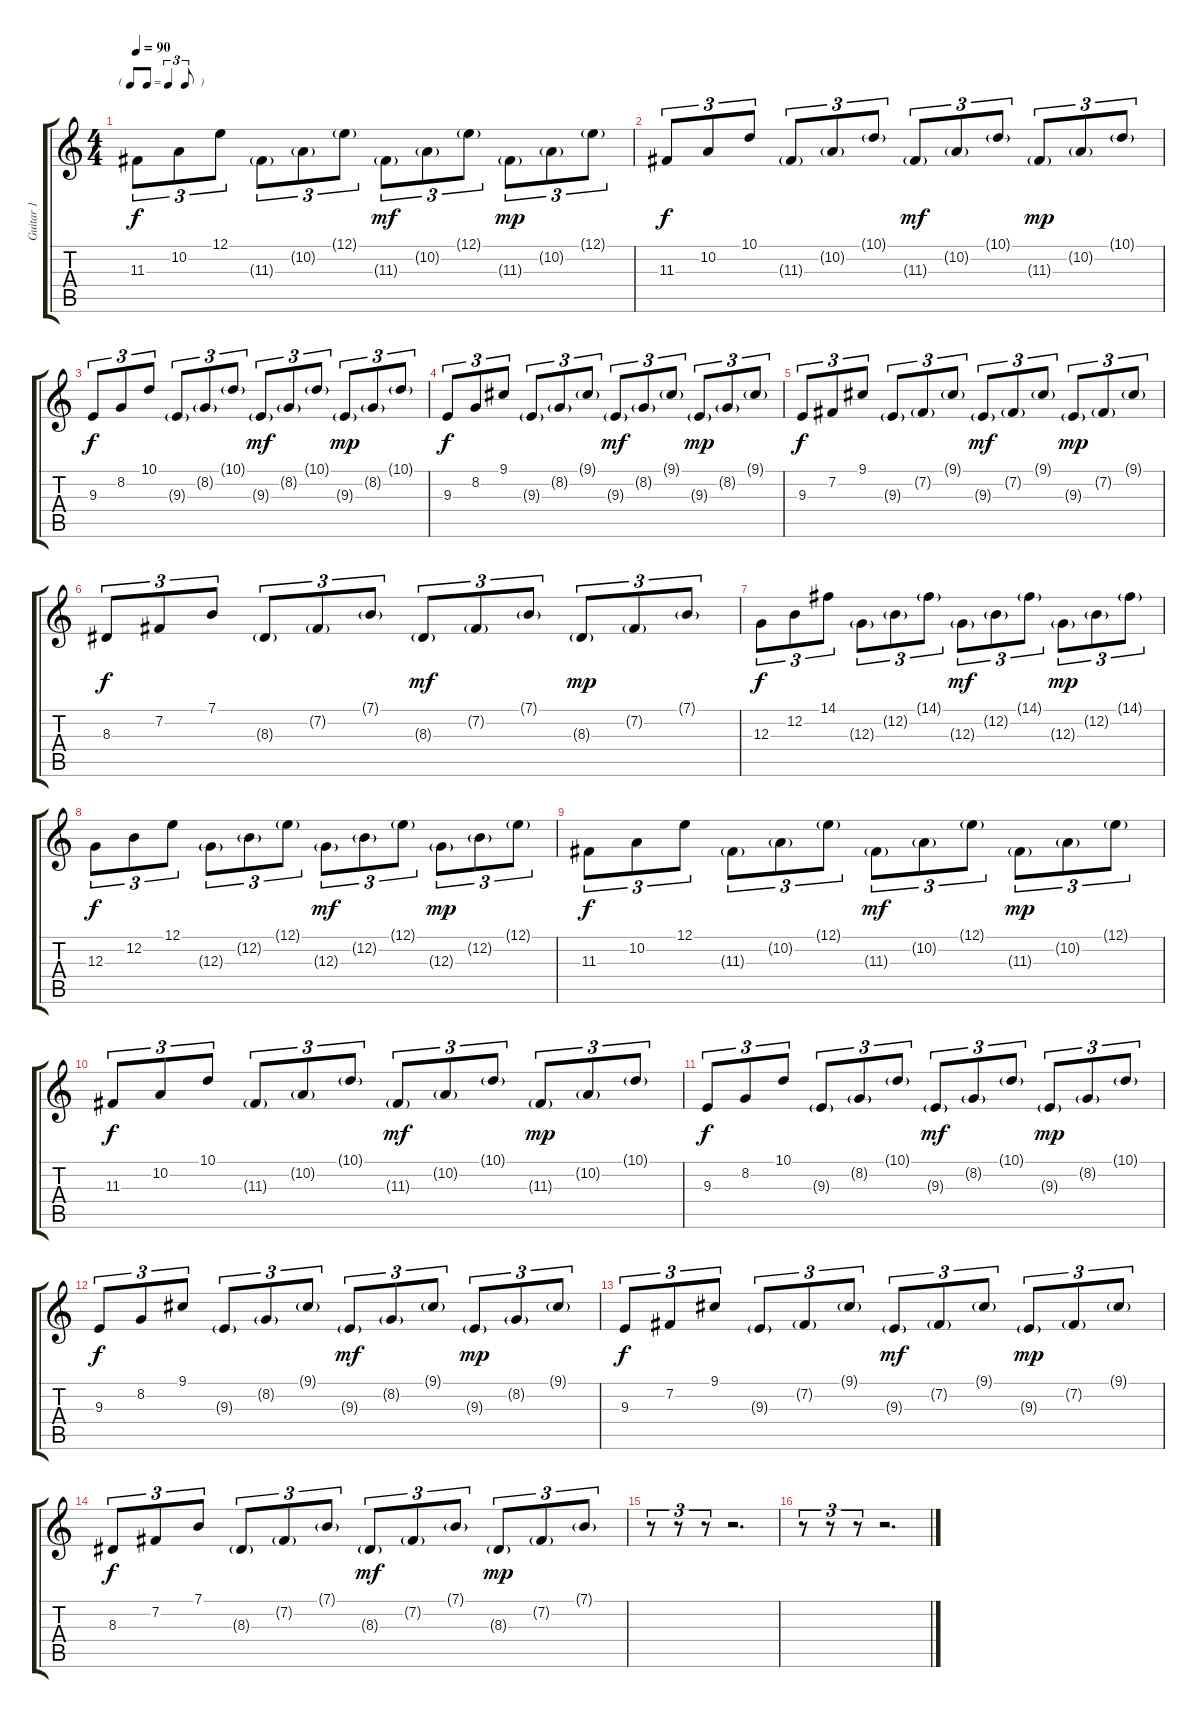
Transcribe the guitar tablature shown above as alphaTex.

\track ("Guitar 1" "Guitar 1") {instrument harpsichord}
\staff {score tabs}
\tuning (E4 B3 G3 D3 A2 E2) {hide}
\ts (4 4)
\tf triplet8th
\tempo 90
\clef g2
\ks c
11.3.8{tu (3 2) dy f} 10.2.8{tu (3 2)} 12.1.8{tu (3 2)} 11.3{g}.8{tu (3 2)} 10.2{g}.8{tu (3 2)} 12.1{g}.8{tu (3 2)} 11.3{g}.8{tu (3 2) dy mf} 10.2{g}.8{tu (3 2)} 12.1{g}.8{tu (3 2)} 11.3{g}.8{tu (3 2) dy mp} 10.2{g}.8{tu (3 2)} 12.1{g}.8{tu (3 2)} |
11.3.8{tu (3 2) dy f} 10.2.8{tu (3 2)} 10.1.8{tu (3 2)} 11.3{g}.8{tu (3 2)} 10.2{g}.8{tu (3 2)} 10.1{g}.8{tu (3 2)} 11.3{g}.8{tu (3 2) dy mf} 10.2{g}.8{tu (3 2)} 10.1{g}.8{tu (3 2)} 11.3{g}.8{tu (3 2) dy mp} 10.2{g}.8{tu (3 2)} 10.1{g}.8{tu (3 2)} |
9.3.8{tu (3 2) dy f} 8.2.8{tu (3 2)} 10.1.8{tu (3 2)} 9.3{g}.8{tu (3 2)} 8.2{g}.8{tu (3 2)} 10.1{g}.8{tu (3 2)} 9.3{g}.8{tu (3 2) dy mf} 8.2{g}.8{tu (3 2)} 10.1{g}.8{tu (3 2)} 9.3{g}.8{tu (3 2) dy mp} 8.2{g}.8{tu (3 2)} 10.1{g}.8{tu (3 2)} |
9.3.8{tu (3 2) dy f} 8.2.8{tu (3 2)} 9.1.8{tu (3 2)} 9.3{g}.8{tu (3 2)} 8.2{g}.8{tu (3 2)} 9.1{g}.8{tu (3 2)} 9.3{g}.8{tu (3 2) dy mf} 8.2{g}.8{tu (3 2)} 9.1{g}.8{tu (3 2)} 9.3{g}.8{tu (3 2) dy mp} 8.2{g}.8{tu (3 2)} 9.1{g}.8{tu (3 2)} |
9.3.8{tu (3 2) dy f} 7.2.8{tu (3 2)} 9.1.8{tu (3 2)} 9.3{g}.8{tu (3 2)} 7.2{g}.8{tu (3 2)} 9.1{g}.8{tu (3 2)} 9.3{g}.8{tu (3 2) dy mf} 7.2{g}.8{tu (3 2)} 9.1{g}.8{tu (3 2)} 9.3{g}.8{tu (3 2) dy mp} 7.2{g}.8{tu (3 2)} 9.1{g}.8{tu (3 2)} |
8.3.8{tu (3 2) dy f} 7.2.8{tu (3 2)} 7.1.8{tu (3 2)} 8.3{g}.8{tu (3 2)} 7.2{g}.8{tu (3 2)} 7.1{g}.8{tu (3 2)} 8.3{g}.8{tu (3 2) dy mf} 7.2{g}.8{tu (3 2)} 7.1{g}.8{tu (3 2)} 8.3{g}.8{tu (3 2) dy mp} 7.2{g}.8{tu (3 2)} 7.1{g}.8{tu (3 2)} |
12.3.8{tu (3 2) dy f} 12.2.8{tu (3 2)} 14.1.8{tu (3 2)} 12.3{g}.8{tu (3 2)} 12.2{g}.8{tu (3 2)} 14.1{g}.8{tu (3 2)} 12.3{g}.8{tu (3 2) dy mf} 12.2{g}.8{tu (3 2)} 14.1{g}.8{tu (3 2)} 12.3{g}.8{tu (3 2) dy mp} 12.2{g}.8{tu (3 2)} 14.1{g}.8{tu (3 2)} |
12.3.8{tu (3 2) dy f} 12.2.8{tu (3 2)} 12.1.8{tu (3 2)} 12.3{g}.8{tu (3 2)} 12.2{g}.8{tu (3 2)} 12.1{g}.8{tu (3 2)} 12.3{g}.8{tu (3 2) dy mf} 12.2{g}.8{tu (3 2)} 12.1{g}.8{tu (3 2)} 12.3{g}.8{tu (3 2) dy mp} 12.2{g}.8{tu (3 2)} 12.1{g}.8{tu (3 2)} |
11.3.8{tu (3 2) dy f} 10.2.8{tu (3 2)} 12.1.8{tu (3 2)} 11.3{g}.8{tu (3 2)} 10.2{g}.8{tu (3 2)} 12.1{g}.8{tu (3 2)} 11.3{g}.8{tu (3 2) dy mf} 10.2{g}.8{tu (3 2)} 12.1{g}.8{tu (3 2)} 11.3{g}.8{tu (3 2) dy mp} 10.2{g}.8{tu (3 2)} 12.1{g}.8{tu (3 2)} |
11.3.8{tu (3 2) dy f} 10.2.8{tu (3 2)} 10.1.8{tu (3 2)} 11.3{g}.8{tu (3 2)} 10.2{g}.8{tu (3 2)} 10.1{g}.8{tu (3 2)} 11.3{g}.8{tu (3 2) dy mf} 10.2{g}.8{tu (3 2)} 10.1{g}.8{tu (3 2)} 11.3{g}.8{tu (3 2) dy mp} 10.2{g}.8{tu (3 2)} 10.1{g}.8{tu (3 2)} |
9.3.8{tu (3 2) dy f} 8.2.8{tu (3 2)} 10.1.8{tu (3 2)} 9.3{g}.8{tu (3 2)} 8.2{g}.8{tu (3 2)} 10.1{g}.8{tu (3 2)} 9.3{g}.8{tu (3 2) dy mf} 8.2{g}.8{tu (3 2)} 10.1{g}.8{tu (3 2)} 9.3{g}.8{tu (3 2) dy mp} 8.2{g}.8{tu (3 2)} 10.1{g}.8{tu (3 2)} |
9.3.8{tu (3 2) dy f} 8.2.8{tu (3 2)} 9.1.8{tu (3 2)} 9.3{g}.8{tu (3 2)} 8.2{g}.8{tu (3 2)} 9.1{g}.8{tu (3 2)} 9.3{g}.8{tu (3 2) dy mf} 8.2{g}.8{tu (3 2)} 9.1{g}.8{tu (3 2)} 9.3{g}.8{tu (3 2) dy mp} 8.2{g}.8{tu (3 2)} 9.1{g}.8{tu (3 2)} |
9.3.8{tu (3 2) dy f} 7.2.8{tu (3 2)} 9.1.8{tu (3 2)} 9.3{g}.8{tu (3 2)} 7.2{g}.8{tu (3 2)} 9.1{g}.8{tu (3 2)} 9.3{g}.8{tu (3 2) dy mf} 7.2{g}.8{tu (3 2)} 9.1{g}.8{tu (3 2)} 9.3{g}.8{tu (3 2) dy mp} 7.2{g}.8{tu (3 2)} 9.1{g}.8{tu (3 2)} |
8.3.8{tu (3 2) dy f} 7.2.8{tu (3 2)} 7.1.8{tu (3 2)} 8.3{g}.8{tu (3 2)} 7.2{g}.8{tu (3 2)} 7.1{g}.8{tu (3 2)} 8.3{g}.8{tu (3 2) dy mf} 7.2{g}.8{tu (3 2)} 7.1{g}.8{tu (3 2)} 8.3{g}.8{tu (3 2) dy mp} 7.2{g}.8{tu (3 2)} 7.1{g}.8{tu (3 2)} |
r.8{tu (3 2)} r.8{tu (3 2)} r.8{tu (3 2)} r.2{d} |
r.8{tu (3 2)} r.8{tu (3 2)} r.8{tu (3 2)} r.2{d}
